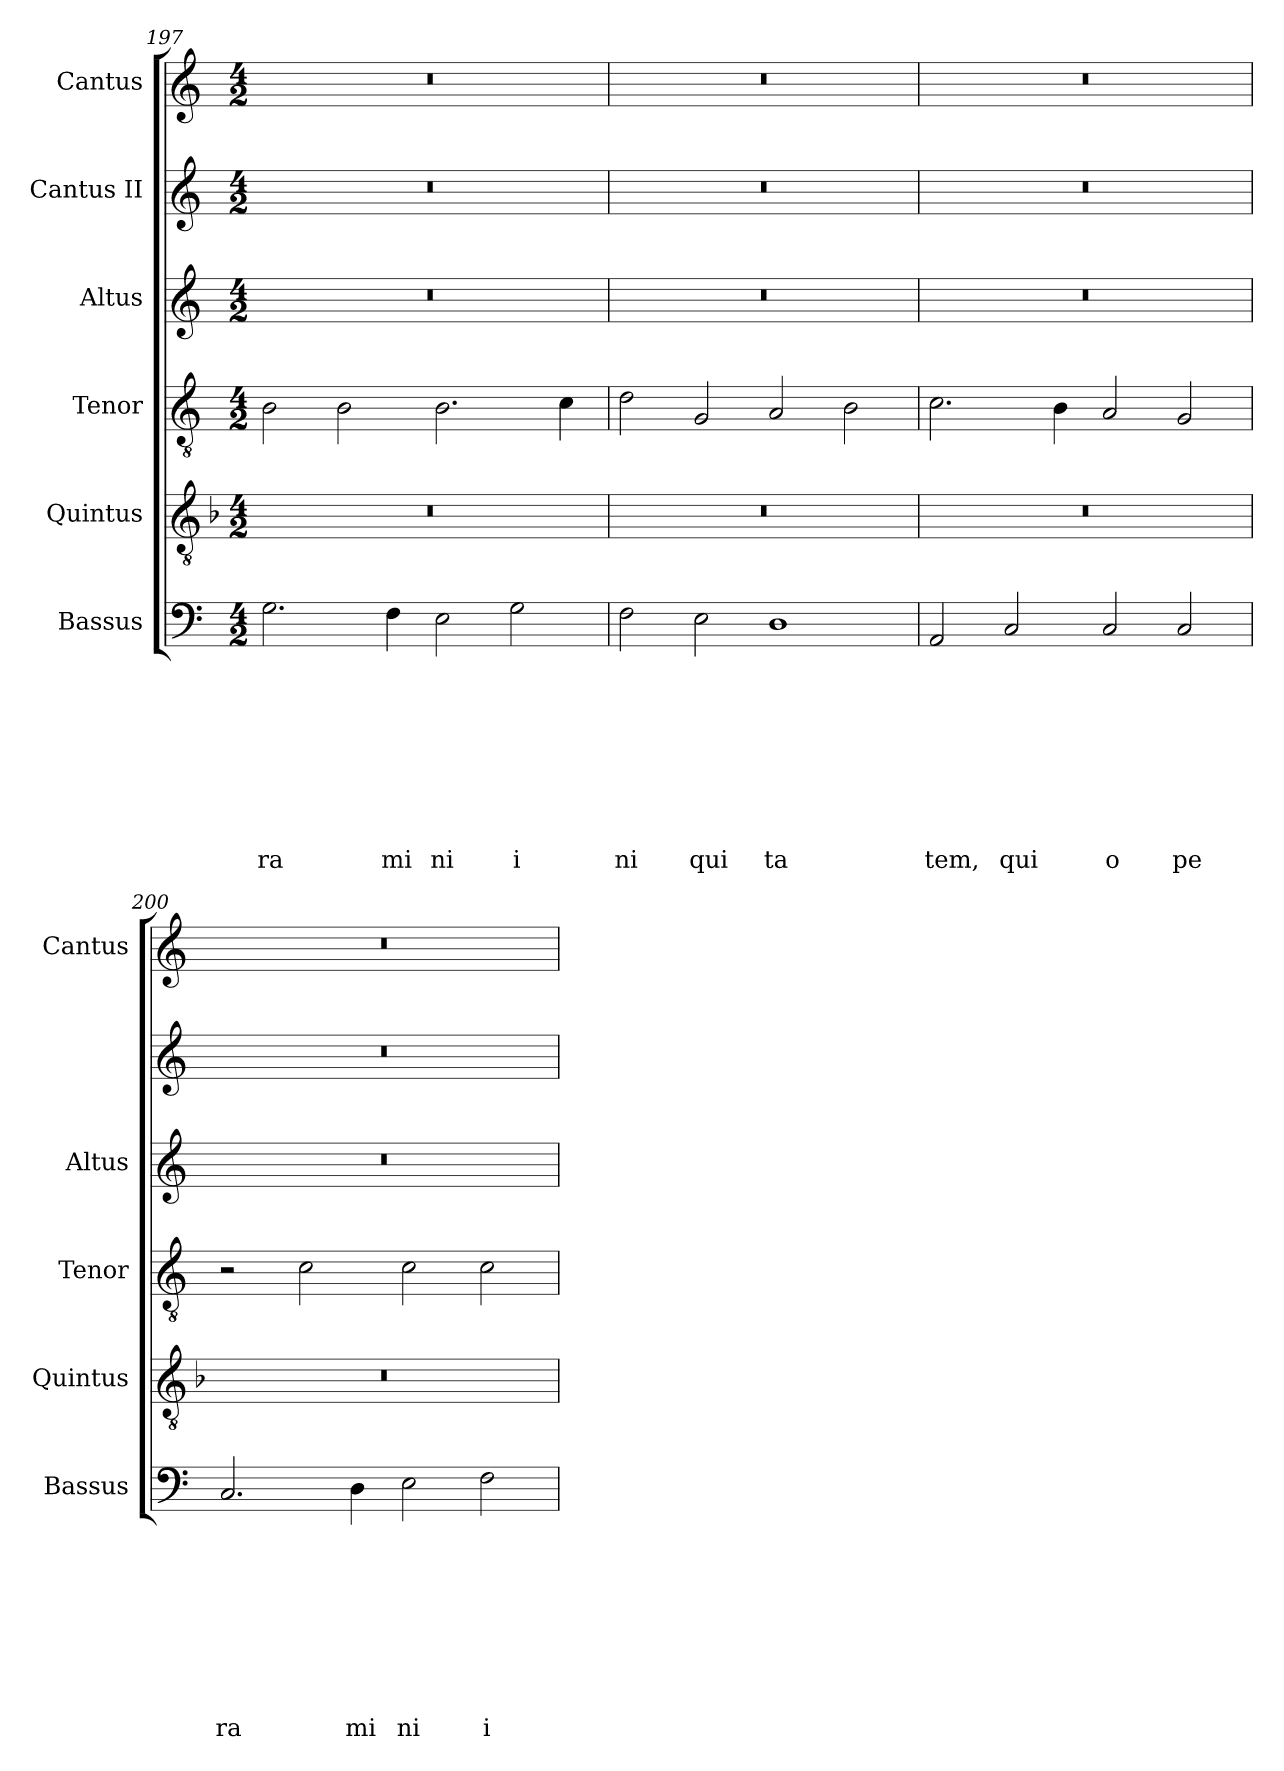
**kern	**text	**text	**text	**text	**text	**text	**text	**text	**text	**kern	**kern	**kern	**kern	**kern
*part6	*part6	*part6	*part6	*part6	*part6	*part6	*part6	*part6	*part6	*part5	*part4	*part3	*part2	*part1
*staff6	*staff6	*staff6	*staff6	*staff6	*staff6	*staff6	*staff6	*staff6	*staff6	*staff5	*staff4	*staff3	*staff2	*staff1
*I"Bassus	*	*	*	*	*	*	*	*	*	*I"Quintus	*I"Tenor	*I"Altus	*I"Cantus II	*I"Cantus
*I'Bassus	*	*	*	*	*	*	*	*	*	*I'Quintus	*I'Tenor	*I'Altus	*	*I'Cantus
!!LO:LB:g=z
*clefF4	*	*	*	*	*	*	*	*	*	*clefGv2	*clefGv2	*clefG2	*clefG2	*clefG2
*k[]	*	*	*	*	*	*	*	*	*	*k[b-]	*k[]	*k[]	*k[]	*k[]
*C:	*	*	*	*	*	*	*	*	*	*F:	*C:	*C:	*C:	*C:
*M4/2	*	*	*	*	*	*	*	*	*	*M4/2	*M4/2	*M4/2	*M4/2	*M4/2
=197	=197	=197	=197	=197	=197	=197	=197	=197	=197	=197	=197	=197	=197	=197
!	!	!	!	!	!	!	!	!	!LO:LY:b	!	!	!	!	!
2.G\	.	.	.	.	.	.	.	.	-ra	0r	2B\	0r	0r	0r
.	.	.	.	.	.	.	.	.	.	.	2B\	.	.	.
!	!	!	!	!	!	!	!	!	!LO:LY:b	!	!	!	!	!
4F\	.	.	.	.	.	.	.	.	mi	.	.	.	.	.
!	!	!	!	!	!	!	!	!	!LO:LY:b	!	!	!	!	!
2E\	.	.	.	.	.	.	.	.	ni	.	2.B\	.	.	.
!	!	!	!	!	!	!	!	!	!LO:LY:b	!	!	!	!	!
2G\	.	.	.	.	.	.	.	.	i	.	.	.	.	.
.	.	.	.	.	.	.	.	.	.	.	4c\	.	.	.
=198	=198	=198	=198	=198	=198	=198	=198	=198	=198	=198	=198	=198	=198	=198
!	!	!	!	!	!	!	!	!	!LO:LY:b	!	!	!	!	!
2F\	.	.	.	.	.	.	.	.	ni	0r	2d\	0r	0r	0r
!	!	!	!	!	!	!	!	!	!LO:LY:b	!	!	!	!	!
2E\	.	.	.	.	.	.	.	.	qui	.	2G/	.	.	.
!	!	!	!	!	!	!	!	!	!LO:LY:b	!	!	!	!	!
1D	.	.	.	.	.	.	.	.	ta	.	2A/	.	.	.
.	.	.	.	.	.	.	.	.	.	.	2B\	.	.	.
=199	=199	=199	=199	=199	=199	=199	=199	=199	=199	=199	=199	=199	=199	=199
!	!	!	!	!	!	!	!	!	!LO:LY:b	!	!	!	!	!
2AA/	.	.	.	.	.	.	.	.	tem,	0r	2.c\	0r	0r	0r
!	!	!	!	!	!	!	!	!	!LO:LY:b	!	!	!	!	!
2C/	.	.	.	.	.	.	.	.	qui	.	.	.	.	.
.	.	.	.	.	.	.	.	.	.	.	4B\	.	.	.
!	!	!	!	!	!	!	!	!	!LO:LY:b	!	!	!	!	!
2C/	.	.	.	.	.	.	.	.	o	.	2A/	.	.	.
!	!	!	!	!	!	!	!	!	!LO:LY:b	!	!	!	!	!
2C/	.	.	.	.	.	.	.	.	pe	.	2G/	.	.	.
=200	=200	=200	=200	=200	=200	=200	=200	=200	=200	=200	=200	=200	=200	=200
!	!	!	!	!	!	!	!	!	!LO:LY:b	!	!	!	!	!
2.C/	.	.	.	.	.	.	.	.	ra	0r	2r	0r	0r	0r
.	.	.	.	.	.	.	.	.	.	.	2c\	.	.	.
!	!	!	!	!	!	!	!	!	!LO:LY:b	!	!	!	!	!
4D\	.	.	.	.	.	.	.	.	mi	.	.	.	.	.
!	!	!	!	!	!	!	!	!	!LO:LY:b	!	!	!	!	!
2E\	.	.	.	.	.	.	.	.	ni	.	2c\	.	.	.
!	!	!	!	!	!	!	!	!	!LO:LY:b	!	!	!	!	!
2F\	.	.	.	.	.	.	.	.	i	.	2c\	.	.	.
=	=	=	=	=	=	=	=	=	=	=	=	=	=	=
*-	*-	*-	*-	*-	*-	*-	*-	*-	*-	*-	*-	*-	*-	*-
